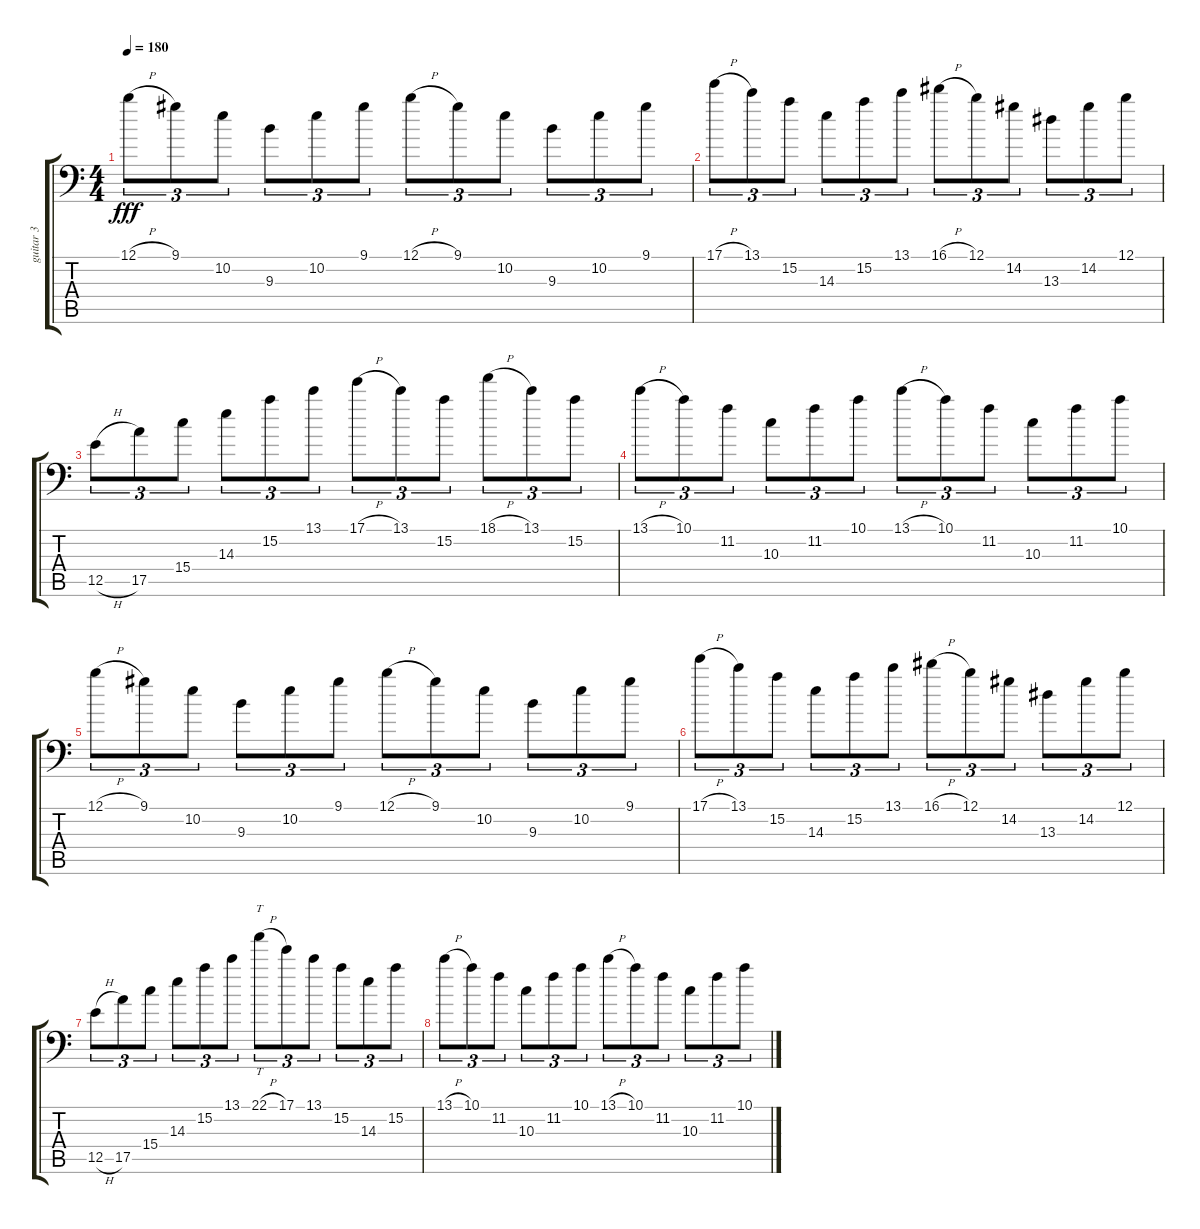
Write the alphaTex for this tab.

\track ("guitar 3" "guitar 3") {instrument distortionguitar}
\staff {score tabs}
\tuning (B3 Gb3 D3 A2 E2 A1) {hide}
\ts (4 4)
\tempo 180
\clef f4
\ks c
12.1{h}.8{tu (3 2) dy fff} 9.1.8{tu (3 2)} 10.2.8{tu (3 2)} 9.3.8{tu (3 2)} 10.2.8{tu (3 2)} 9.1.8{tu (3 2)} 12.1{h}.8{tu (3 2)} 9.1.8{tu (3 2)} 10.2.8{tu (3 2)} 9.3.8{tu (3 2)} 10.2.8{tu (3 2)} 9.1.8{tu (3 2)} |
17.1{h}.8{tu (3 2)} 13.1.8{tu (3 2)} 15.2.8{tu (3 2)} 14.3.8{tu (3 2)} 15.2.8{tu (3 2)} 13.1.8{tu (3 2)} 16.1{h}.8{tu (3 2)} 12.1.8{tu (3 2)} 14.2.8{tu (3 2)} 13.3.8{tu (3 2)} 14.2.8{tu (3 2)} 12.1.8{tu (3 2)} |
12.5{h}.8{tu (3 2)} 17.5.8{tu (3 2)} 15.4.8{tu (3 2)} 14.3.8{tu (3 2)} 15.2.8{tu (3 2)} 13.1.8{tu (3 2)} 17.1{h}.8{tu (3 2)} 13.1.8{tu (3 2)} 15.2.8{tu (3 2)} 18.1{h}.8{tu (3 2)} 13.1.8{tu (3 2)} 15.2.8{tu (3 2)} |
13.1{h}.8{tu (3 2)} 10.1.8{tu (3 2)} 11.2.8{tu (3 2)} 10.3.8{tu (3 2)} 11.2.8{tu (3 2)} 10.1.8{tu (3 2)} 13.1{h}.8{tu (3 2)} 10.1.8{tu (3 2)} 11.2.8{tu (3 2)} 10.3.8{tu (3 2)} 11.2.8{tu (3 2)} 10.1.8{tu (3 2)} |
12.1{h}.8{tu (3 2)} 9.1.8{tu (3 2)} 10.2.8{tu (3 2)} 9.3.8{tu (3 2)} 10.2.8{tu (3 2)} 9.1.8{tu (3 2)} 12.1{h}.8{tu (3 2)} 9.1.8{tu (3 2)} 10.2.8{tu (3 2)} 9.3.8{tu (3 2)} 10.2.8{tu (3 2)} 9.1.8{tu (3 2)} |
17.1{h}.8{tu (3 2)} 13.1.8{tu (3 2)} 15.2.8{tu (3 2)} 14.3.8{tu (3 2)} 15.2.8{tu (3 2)} 13.1.8{tu (3 2)} 16.1{h}.8{tu (3 2)} 12.1.8{tu (3 2)} 14.2.8{tu (3 2)} 13.3.8{tu (3 2)} 14.2.8{tu (3 2)} 12.1.8{tu (3 2)} |
12.5{h}.8{tu (3 2)} 17.5.8{tu (3 2)} 15.4.8{tu (3 2)} 14.3.8{tu (3 2)} 15.2.8{tu (3 2)} 13.1.8{tu (3 2)} 22.1{h}.8{tt tu (3 2)} 17.1.8{tu (3 2)} 13.1.8{tu (3 2)} 15.2.8{tu (3 2)} 14.3.8{tu (3 2)} 15.2.8{tu (3 2)} |
13.1{h}.8{tu (3 2)} 10.1.8{tu (3 2)} 11.2.8{tu (3 2)} 10.3.8{tu (3 2)} 11.2.8{tu (3 2)} 10.1.8{tu (3 2)} 13.1{h}.8{tu (3 2)} 10.1.8{tu (3 2)} 11.2.8{tu (3 2)} 10.3.8{tu (3 2)} 11.2.8{tu (3 2)} 10.1.8{tu (3 2)}
